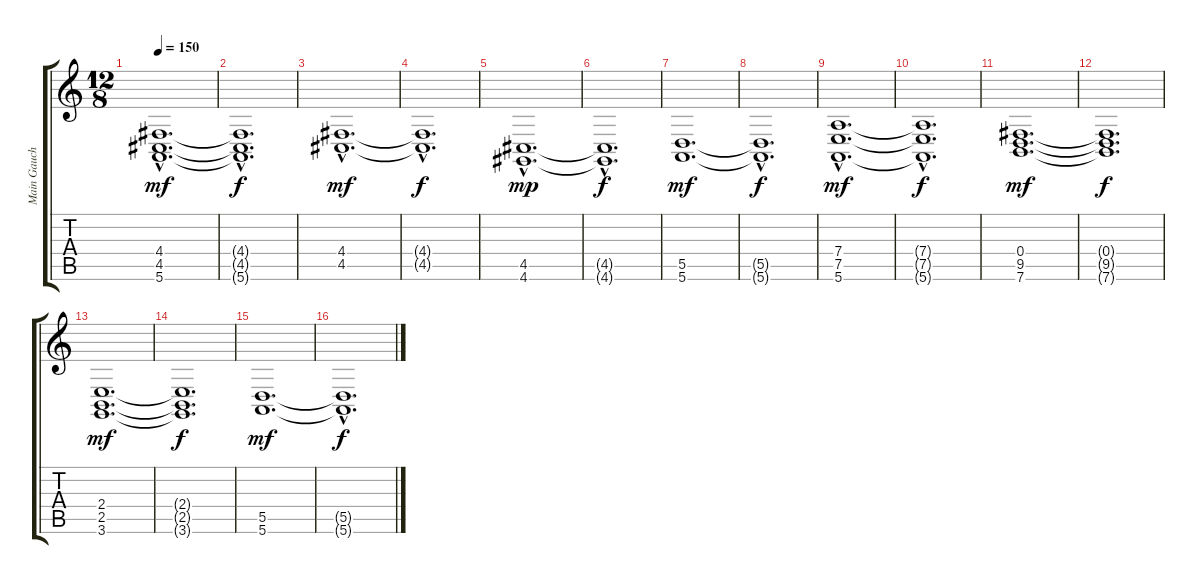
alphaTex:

\track ("Main Gauche" "Main Gauch") {instrument pad2warm}
\staff {score tabs}
\tuning (E4 B3 G3 D3 A2 E2) {hide}
\ts (12 8)
\tempo 150
\clef g2
\ks c
(4.4{hac} 4.5{hac} 5.6{hac}).1{d dy mf instrument pad2warm} |
(4.4{hac t} 4.5{hac t} 5.6{hac t}).1{d dy f} |
(4.4 4.5{hac}).1{d dy mf} |
(4.4{t} 4.5{hac t}).1{d dy f} |
(4.5{hac} 4.6).1{d dy mp} |
(4.5{hac t} 4.6{hac t}).1{d dy f} |
(5.5 5.6).1{d dy mf} |
(5.5{t} 5.6{hac t}).1{d dy f} |
(7.4{hac} 7.5 5.6).1{d dy mf} |
(7.4{hac t} 7.5{t} 5.6{t}).1{d dy f} |
(0.4 9.5 7.6).1{d dy mf} |
(0.4{t} 9.5{t} 7.6{t}).1{d dy f} |
(2.4 2.5 3.6).1{d dy mf} |
(2.4{t} 2.5{t} 3.6{t}).1{d dy f} |
(5.5 5.6).1{d dy mf} |
(5.5{t} 5.6{hac t}).1{d dy f}
